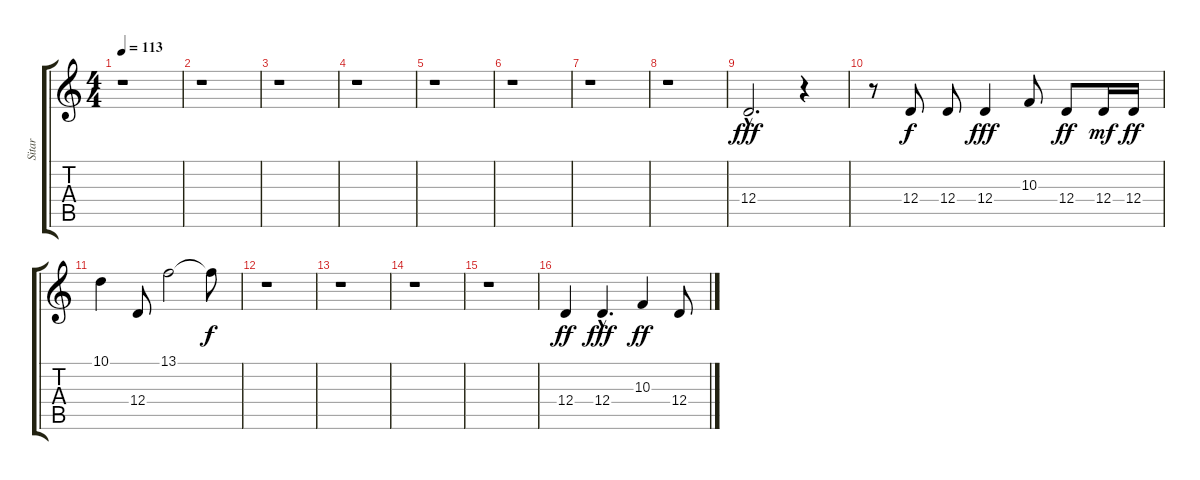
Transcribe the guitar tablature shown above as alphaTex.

\track ("Sitar" "Sitar") {instrument sitar}
\staff {score tabs}
\tuning (E4 B3 G3 D3 A2 E2) {hide}
\ts (4 4)
\tempo 113
\clef g2
\ks c
r.1{dy fff} |
r.1 |
r.1 |
r.1 |
r.1 |
r.1 |
r.1 |
r.1 |
12.4{hac}.2{d} r.4 |
r.8 12.4.8{dy f} 12.4.8 12.4.4{dy fff} 10.3.8 12.4.8{dy ff} 12.4.16{dy mf} 12.4.16{dy ff} |
10.1.4 12.4.8 13.1.2 13.1{t}.8{dy f} |
r.1 |
r.1 |
r.1 |
r.1 |
12.4.4{dy ff} 12.4{hac}.4{d dy fff} 10.3.4{dy ff} 12.4.8
